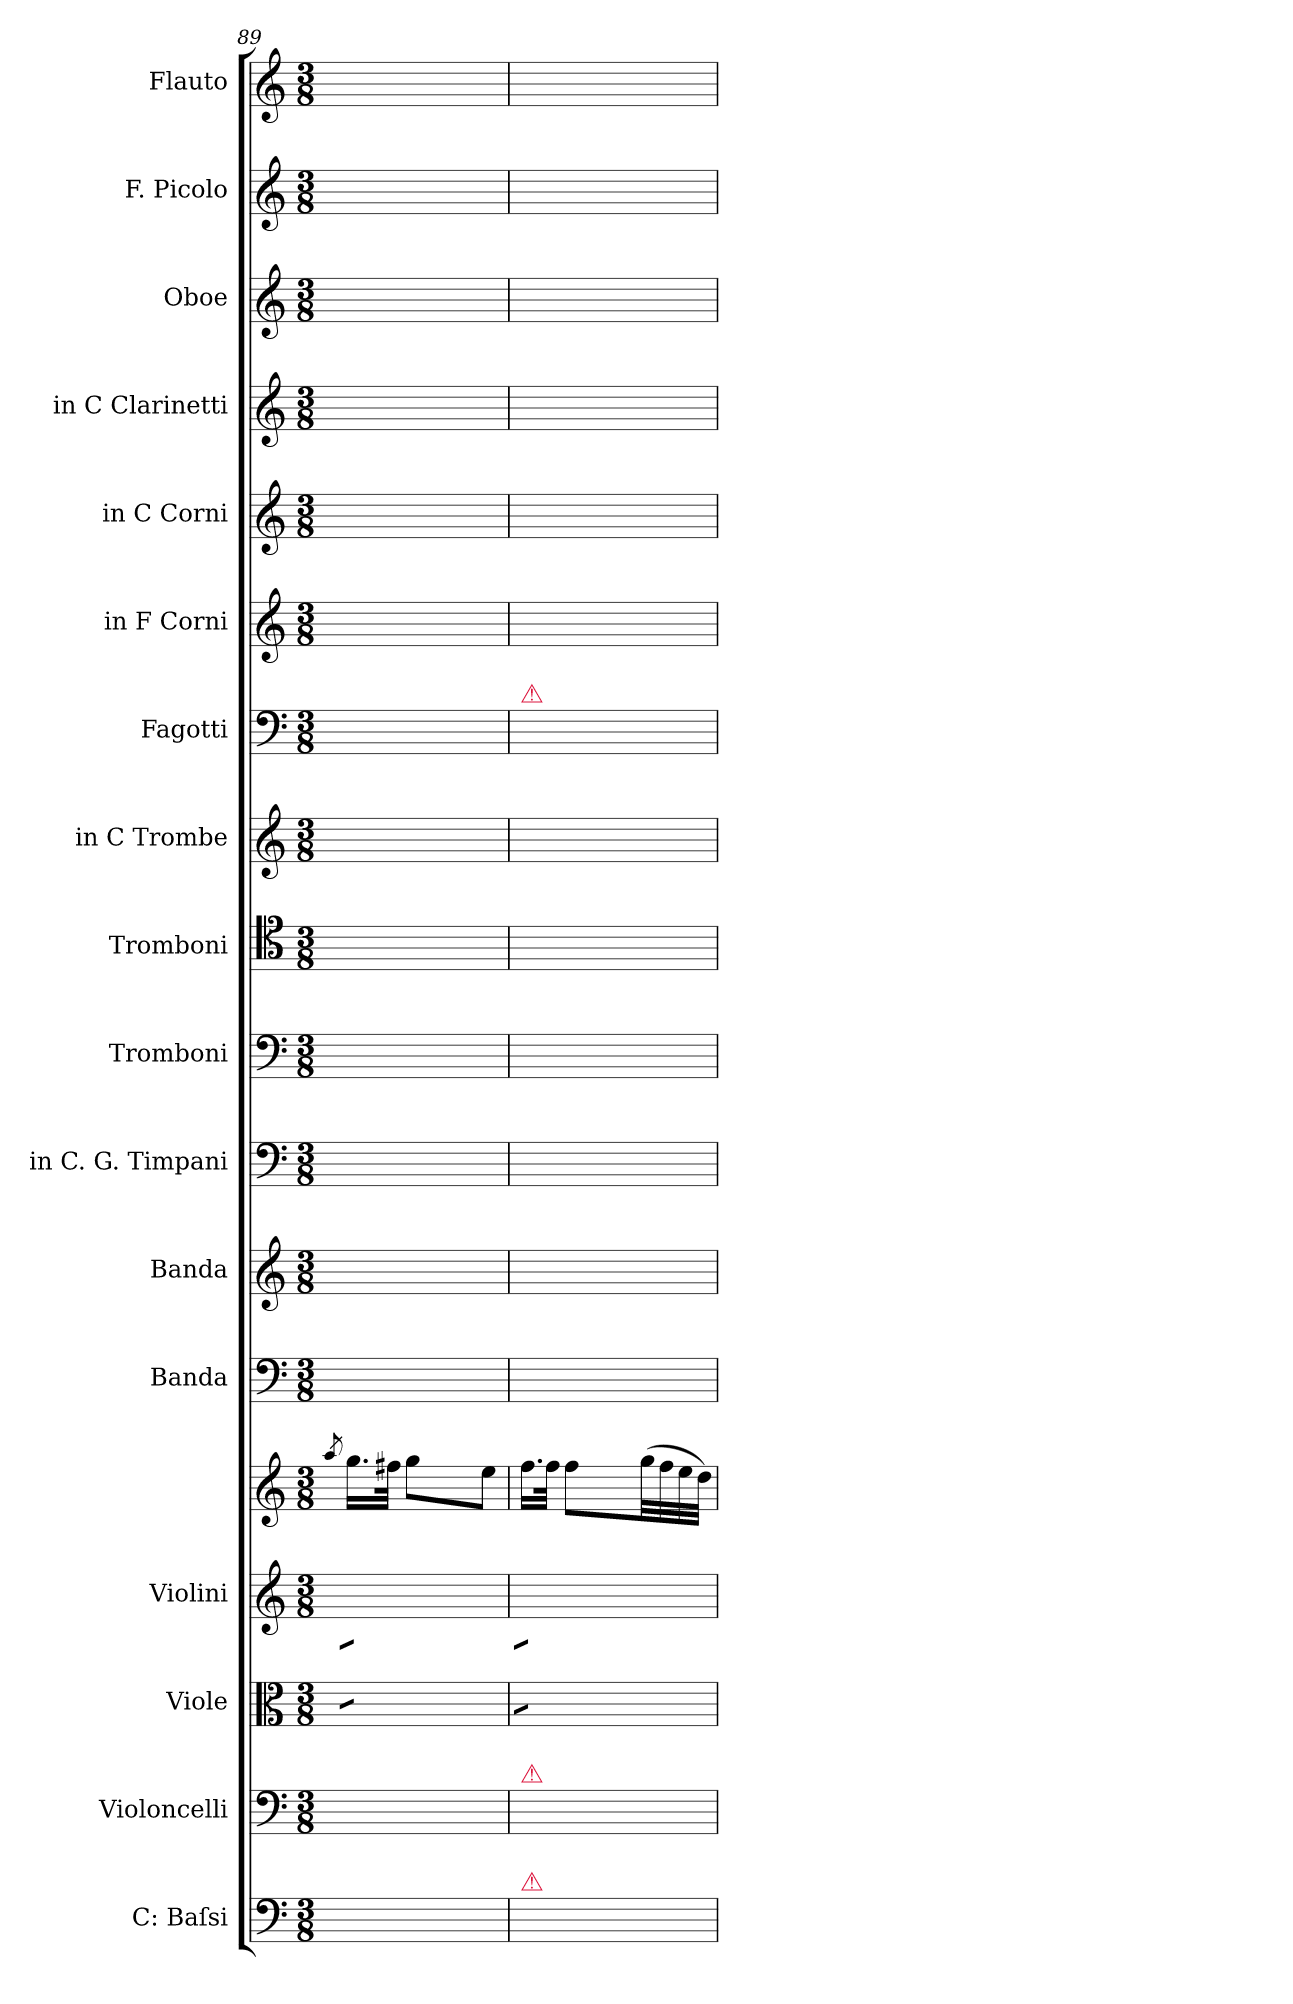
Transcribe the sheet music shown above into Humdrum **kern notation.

**kern	**kern	**kern	**kern	**kern	**kern	**kern	**kern	**kern	**kern	**kern	**kern	**kern	**kern	**kern	**kern	**kern	**kern
*part18	*part17	*part16	*part15	*part14	*part13	*part12	*part11	*part10	*part9	*part8	*part7	*part6	*part5	*part4	*part3	*part2	*part1
*staff18	*staff17	*staff16	*staff15	*staff14	*staff13	*staff12	*staff11	*staff10	*staff9	*staff8	*staff7	*staff6	*staff5	*staff4	*staff3	*staff2	*staff1
*I"C: Baſsi	*I"Violoncelli	*I"Viole	*I"Violini	*	*I"Banda	*I"Banda	*I"in C. G. Timpani	*I"Tromboni	*I"Tromboni	*I"in C Trombe	*I"Fagotti	*I"in F Corni	*I"in C Corni	*I"in C Clarinetti	*I"Oboe	*I"F. Picolo	*I"Flauto
*	*I'Vc	*	*I'Vln	*	*	*	*I'Timp	*I'Trb	*I'Trb	*	*	*	*	*I'Cl	*I'Ob	*	*I'Fl
*clefF4	*clefF4	*clefC3	*clefG2	*clefG2	*clefF4	*clefG2	*clefF4	*clefF4	*clefC4	*clefG2	*clefF4	*clefG2	*clefG2	*clefG2	*clefG2	*clefG2	*clefG2
*	*	*	*	*	*	*	*	*	*	*	*	*ITrd4c7	*	*	*	*	*
*k[]	*k[]	*k[]	*k[]	*k[]	*k[]	*k[]	*k[]	*k[]	*k[]	*k[]	*k[]	*k[b-]	*k[]	*k[]	*k[]	*k[]	*k[]
*M3/8	*M3/8	*M3/8	*M3/8	*M3/8	*M3/8	*M3/8	*M3/8	*M3/8	*M3/8	*M3/8	*M3/8	*M3/8	*M3/8	*M3/8	*M3/8	*M3/8	*M3/8
=89	=89	=89	=89	=89	=89	=89	=89	=89	=89	=89	=89	=89	=89	=89	=89	=89	=89
.	.	.	.	8qaa/	.	.	.	.	.	8qfyy/ 8qayy/	.	.	.	.	8qffyy/ 8qaayy/	8qaa/yy	.
*	*	*tremolo	*	*	*	*	*	*	*	*	*	*	*	*	*	*	*
*	*	*	*tremolo	*	*	*	*	*	*	*	*	*	*	*	*	*	*
8C/yy	8C/yy	8c\yyL	8Gyy/ 8eyy/L	16.gg\LL	8Ra/yy	8ryy	8ryy	8C/yy]	8Gyy\ 8eyy\	16.eyy/ 16.gyy/LL	8C/yy	8ryy	8ryy	4.ryy	16.eeyy\ 16.ggyy\LL	16.gg\LLyy	4.ryy
.	.	.	.	32ff#X\JJk	.	.	.	.	.	32d#Xyy'/ 32f#Xyy'/JJk	.	.	.	.	32dd#Xyy\ 32ffyy\JJk	32ff#X\JJkyy	.
8ryy	8ryy	8c\yy	8Gyy/ 8eyy/	8gg\L	8ryy	32Ree\LLLyy	8C/Lyy	8ryy	8ryy	8eyy'/ 8gyy'/L	8ryy	8cyy/ 8gyy/L	8ccyy\ 8eeyy\L	.	8eeyy\ 8ggyy\L	8gg\Lyy	.
.	.	.	.	.	.	32Ree\yy	.	.	.	.	.	.	.	.	.	.	.
.	.	.	.	.	.	32Ree\yy	.	.	.	.	.	.	.	.	.	.	.
.	.	.	.	.	.	32Ree\JJyy	.	.	.	.	.	.	.	.	.	.	.
8ryy	8ryy	8c\yyJ	8Gyy/ 8eyy/J	8ee\J	8ryy	8Ree\Jyy	8C/Jyy	8ryy	8ryy	8cyy'/ 8eyy'/J	8ryy	8cyy/ 8gyy/J	8ccyy\ 8eeyy\J	.	8ccyy\ 8eeyy\J	8ee\Jyy	.
=90	=90	=90	=90	=90	=90	=90	=90	=90	=90	=90	=90	=90	=90	=90	=90	=90	=90
*	*	*	*	*	*	*	*	*	*	*	*	*^	*	*	*	*	*
!	!	!	!	!	!	!	!	!	!	!	!LO:TX:a:color=crimson:t=⚠	!	!	!	!	!	!	!
!	!LO:TX:a:color=crimson:t=⚠	!	!	!	!	!	!	!	!	!	!	!	!	!	!	!	!	!
!LO:TX:a:color=crimson:t=⚠	!	!	!	!	!	!	!	!	!	!	!	!	!	!	!	!	!	!
8GG/Lyy	8GG/Lyy	8Byy\ 8dyy\L	8Gyy/ 8fyy/L	16.ff\LL	8Ra/yy	8ryy	8ryy	4.GG/yy	4.Byy\ 4.fyy\	16.dyy/ 16.fyy/LL	8GG/Lyy	8ryy	8ryy	8ryy	4.ryy	16.ddyy\ 16.ffyy\LL	16.ff\LLyy	4.ryy
.	.	.	.	32ff\JJk	.	.	.	.	.	32dyy/ 32fyy/JJk	.	.	.	.	.	32ddyy\ 32ffyy\JJk	32ff\JJkyy	.
8G\yy	8G\yy	8Byy\ 8dyy\	8Gyy/ 8fyy/	8ff\L	8ryy	32Ree\LLLyy	8GG/Lyy	.	.	8dyy/ 8fyy/L	8G\yy	8g/Lyy	8f\Lyy	8gyy/ 8ddyy/L	.	8ddyy\ 8ffyy\L	8ff\Lyy	.
.	.	.	.	.	.	32Ree\yy	.	.	.	.	.	.	.	.	.	.	.	.
.	.	.	.	.	.	32Ree\yy	.	.	.	.	.	.	.	.	.	.	.	.
.	.	.	.	.	.	32Ree\JJyy	.	.	.	.	.	.	.	.	.	.	.	.
8GG/Jyy	8GG/Jyy	8Byy\ 8dyy\J	8Gyy/ 8fyy/J	(32gg\LL	8ryy	8Ree\Jyy	8GG/Jyy	.	.	32eyy/ 32gyy/LL	8GG/Jyy	8g/Jyy	8f\Jyy	8gyy/ 8ddyy/J	.	32eeyy\ 32ggyy\LL	32gg\LLyy	.
*	*	*	*Xtremolo	*	*	*	*	*	*	*	*	*	*	*	*	*	*	*
*	*	*Xtremolo	*	*	*	*	*	*	*	*	*	*	*	*	*	*	*	*
.	.	.	.	32ff\	.	.	.	.	.	32dyy/ 32fyy/	.	.	.	.	.	32ddyy\ 32ffyy\	32ff\yy	.
.	.	.	.	32ee\	.	.	.	.	.	32cyy/ 32eyy/	.	.	.	.	.	32ccyy\ 32eeyy\	32ee\yy	.
.	.	.	.	32dd\JJJ)	.	.	.	.	.	32Byy/ 32dyy/JJJ	.	.	.	.	.	32byy\ 32ddyy\JJJ	32dd\JJJyy	.
*	*	*	*	*	*	*	*	*	*	*	*	*v	*v	*	*	*	*	*
=	=	=	=	=	=	=	=	=	=	=	=	=	=	=	=	=	=
*-	*-	*-	*-	*-	*-	*-	*-	*-	*-	*-	*-	*-	*-	*-	*-	*-	*-
